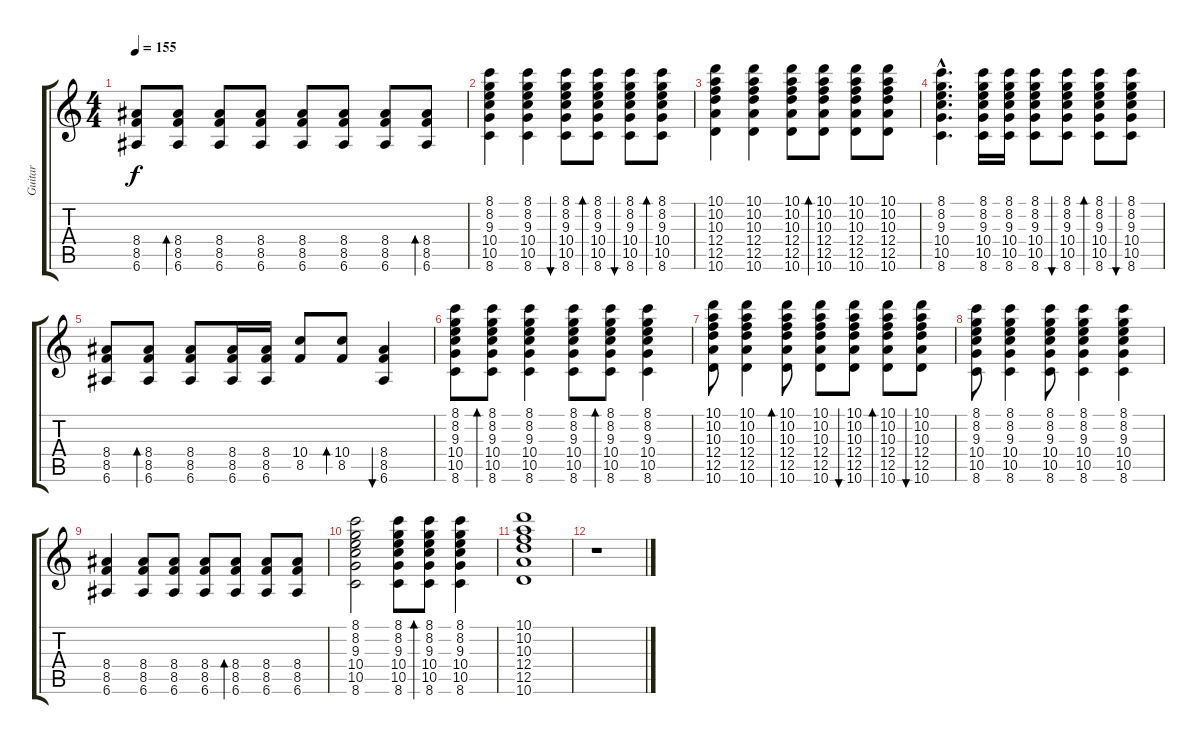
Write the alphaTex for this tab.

\track ("Guitar" "Guitar") {instrument electricguitarclean}
\staff {score tabs}
\tuning (E4 B3 G3 D3 A2 E2) {hide}
\ts (4 4)
\tempo 155
\clef g2
\ks c
(8.4 8.5 6.6).8{dy f} (8.4 8.5 6.6).8{bd 240} (8.4 8.5 6.6).8 (8.4 8.5 6.6).8 (8.4 8.5 6.6).8 (8.4 8.5 6.6).8 (8.4 8.5 6.6).8 (8.4 8.5 6.6).8{bd 240} |
(8.1 8.2 9.3 10.4 10.5 8.6).4 (8.1 8.2 9.3 10.4 10.5 8.6).4 (8.1 8.2 9.3 10.4 10.5 8.6).8{bu 240} (8.1 8.2 9.3 10.4 10.5 8.6).8{bd 240} (8.1 8.2 9.3 10.4 10.5 8.6).8{bu 240} (8.1 8.2 9.3 10.4 10.5 8.6).8{bd 240} |
(10.1 10.2 10.3 12.4 12.5 10.6).4 (10.1 10.2 10.3 12.4 12.5 10.6).4 (10.1 10.2 10.3 12.4 12.5 10.6).8 (10.1 10.2 10.3 12.4 12.5 10.6).8{bd 240} (10.1 10.2 10.3 12.4 12.5 10.6).8 (10.1 10.2 10.3 12.4 12.5 10.6).8 |
(8.1{hac} 8.2{hac} 9.3{hac} 10.4{hac} 10.5{hac} 8.6{hac}).4{d} (8.1 8.2 9.3 10.4 10.5 8.6).16 (8.1 8.2 9.3 10.4 10.5 8.6).16 (8.1 8.2 9.3 10.4 10.5 8.6).8 (8.1 8.2 9.3 10.4 10.5 8.6).8{bu 240} (8.1 8.2 9.3 10.4 10.5 8.6).8{bd 240} (8.1 8.2 9.3 10.4 10.5 8.6).8{bu 240} |
(8.4 8.5 6.6).8 (8.4 8.5 6.6).8{bd 240} (8.4 8.5 6.6).8 (8.4 8.5 6.6).16 (8.4 8.5 6.6).16 (10.4 8.5).8 (10.4 8.5).8{bd 240} (8.4 8.5 6.6).4{bu 240} |
(8.1 8.2 9.3 10.4 10.5 8.6).8 (8.1 8.2 9.3 10.4 10.5 8.6).8{bd 240} (8.1 8.2 9.3 10.4 10.5 8.6).4 (8.1 8.2 9.3 10.4 10.5 8.6).8 (8.1 8.2 9.3 10.4 10.5 8.6).8{bd 240} (8.1 8.2 9.3 10.4 10.5 8.6).4 |
(10.1 10.2 10.3 12.4 12.5 10.6).8 (10.1 10.2 10.3 12.4 12.5 10.6).4 (10.1 10.2 10.3 12.4 12.5 10.6).8{bd 240} (10.1 10.2 10.3 12.4 12.5 10.6).8 (10.1 10.2 10.3 12.4 12.5 10.6).8{bu 240} (10.1 10.2 10.3 12.4 12.5 10.6).8{bd 240} (10.1 10.2 10.3 12.4 12.5 10.6).8{bu 240} |
(8.1 8.2 9.3 10.4 10.5 8.6).8 (8.1 8.2 9.3 10.4 10.5 8.6).4 (8.1 8.2 9.3 10.4 10.5 8.6).8 (8.1 8.2 9.3 10.4 10.5 8.6).4 (8.1 8.2 9.3 10.4 10.5 8.6).4 |
(8.4 8.5 6.6).4 (8.4 8.5 6.6).8 (8.4 8.5 6.6).8 (8.4 8.5 6.6).8 (8.4 8.5 6.6).8{bd 240} (8.4 8.5 6.6).8 (8.4 8.5 6.6).8 |
(8.1 8.2 9.3 10.4 10.5 8.6).2 (8.1 8.2 9.3 10.4 10.5 8.6).8 (8.1 8.2 9.3 10.4 10.5 8.6).8{bd 240} (8.1 8.2 9.3 10.4 10.5 8.6).4 |
(10.1 10.2 10.3 12.4 12.5 10.6).1 |
r.1
